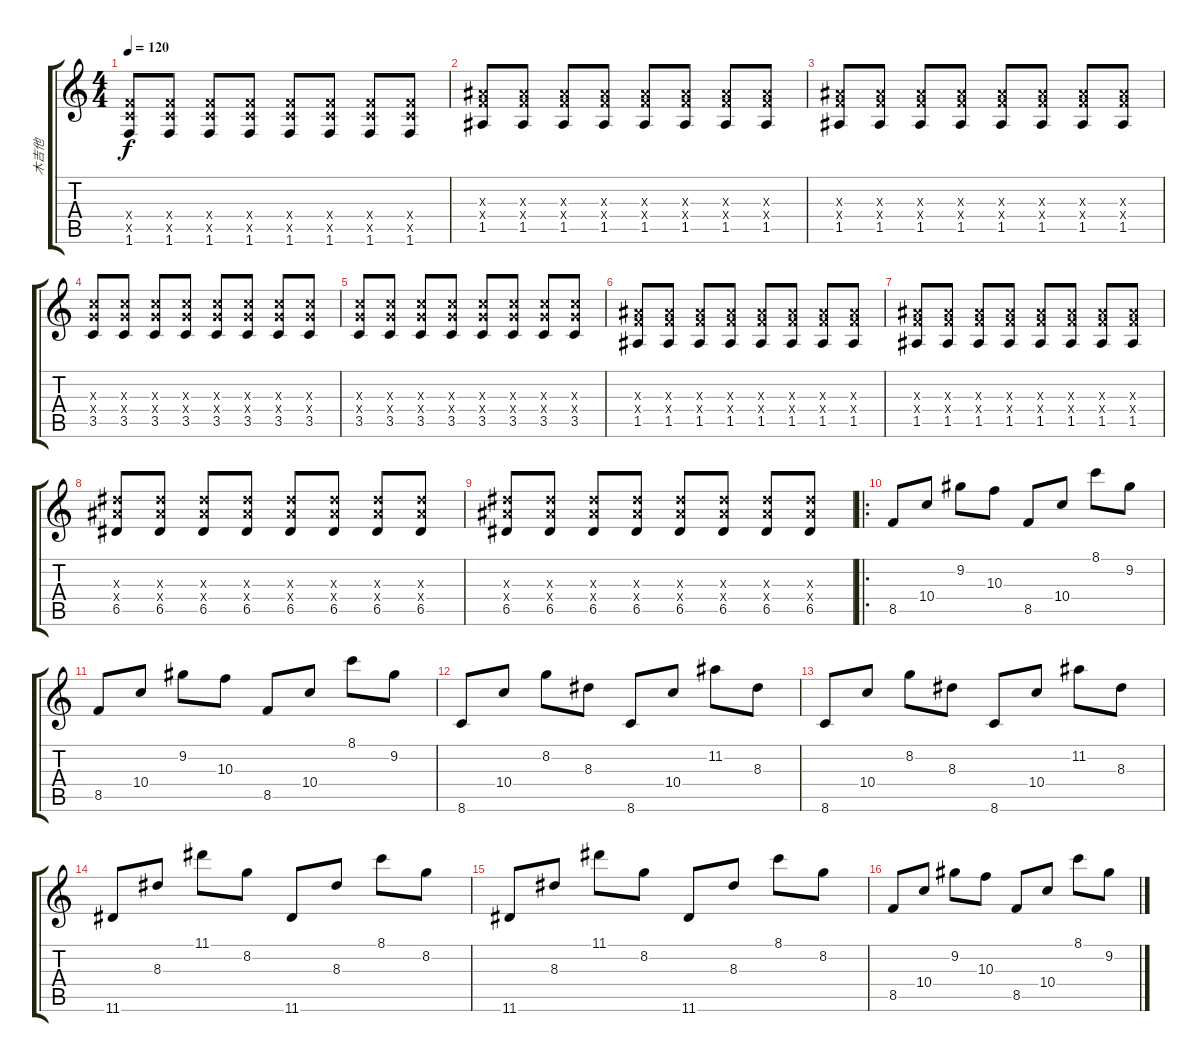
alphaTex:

\track ("木吉他" "木吉他") {instrument acousticguitarsteel}
\staff {score tabs}
\tuning (E4 B3 G3 D3 A2 E2) {hide}
\ts (4 4)
\tempo 120
\clef g2
\ks c
(3.4{x} 3.5{x} 1.6).8{dy f} (3.4{x} 3.5{x} 1.6).8 (3.4{x} 3.5{x} 1.6).8 (3.4{x} 3.5{x} 1.6).8 (3.4{x} 3.5{x} 1.6).8 (3.4{x} 3.5{x} 1.6).8 (3.4{x} 3.5{x} 1.6).8 (3.4{x} 3.5{x} 1.6).8 |
(3.3{x} 3.4{x} 1.5).8 (3.3{x} 3.4{x} 1.5).8 (3.3{x} 3.4{x} 1.5).8 (3.3{x} 3.4{x} 1.5).8 (3.3{x} 3.4{x} 1.5).8 (3.3{x} 3.4{x} 1.5).8 (3.3{x} 3.4{x} 1.5).8 (3.3{x} 3.4{x} 1.5).8 |
(3.3{x} 3.4{x} 1.5).8 (3.3{x} 3.4{x} 1.5).8 (3.3{x} 3.4{x} 1.5).8 (3.3{x} 3.4{x} 1.5).8 (3.3{x} 3.4{x} 1.5).8 (3.3{x} 3.4{x} 1.5).8 (3.3{x} 3.4{x} 1.5).8 (3.3{x} 3.4{x} 1.5).8 |
(5.3{x} 5.4{x} 3.5).8 (5.3{x} 5.4{x} 3.5).8 (5.3{x} 5.4{x} 3.5).8 (5.3{x} 5.4{x} 3.5).8 (5.3{x} 5.4{x} 3.5).8 (5.3{x} 5.4{x} 3.5).8 (5.3{x} 5.4{x} 3.5).8 (5.3{x} 5.4{x} 3.5).8 |
(5.3{x} 5.4{x} 3.5).8 (5.3{x} 5.4{x} 3.5).8 (5.3{x} 5.4{x} 3.5).8 (5.3{x} 5.4{x} 3.5).8 (5.3{x} 5.4{x} 3.5).8 (5.3{x} 5.4{x} 3.5).8 (5.3{x} 5.4{x} 3.5).8 (5.3{x} 5.4{x} 3.5).8 |
(3.3{x} 3.4{x} 1.5).8 (3.3{x} 3.4{x} 1.5).8 (3.3{x} 3.4{x} 1.5).8 (3.3{x} 3.4{x} 1.5).8 (3.3{x} 3.4{x} 1.5).8 (3.3{x} 3.4{x} 1.5).8 (3.3{x} 3.4{x} 1.5).8 (3.3{x} 3.4{x} 1.5).8 |
(3.3{x} 3.4{x} 1.5).8 (3.3{x} 3.4{x} 1.5).8 (3.3{x} 3.4{x} 1.5).8 (3.3{x} 3.4{x} 1.5).8 (3.3{x} 3.4{x} 1.5).8 (3.3{x} 3.4{x} 1.5).8 (3.3{x} 3.4{x} 1.5).8 (3.3{x} 3.4{x} 1.5).8 |
(8.3{x} 8.4{x} 6.5).8 (8.3{x} 8.4{x} 6.5).8 (8.3{x} 8.4{x} 6.5).8 (8.3{x} 8.4{x} 6.5).8 (8.3{x} 8.4{x} 6.5).8 (8.3{x} 8.4{x} 6.5).8 (8.3{x} 8.4{x} 6.5).8 (8.3{x} 8.4{x} 6.5).8 |
(8.3{x} 8.4{x} 6.5).8 (8.3{x} 8.4{x} 6.5).8 (8.3{x} 8.4{x} 6.5).8 (8.3{x} 8.4{x} 6.5).8 (8.3{x} 8.4{x} 6.5).8 (8.3{x} 8.4{x} 6.5).8 (8.3{x} 8.4{x} 6.5).8 (8.3{x} 8.4{x} 6.5).8 |
\ro
8.5.8 10.4.8 9.2.8 10.3.8 8.5.8 10.4.8 8.1.8 9.2.8 |
8.5.8 10.4.8 9.2.8 10.3.8 8.5.8 10.4.8 8.1.8 9.2.8 |
8.6.8 10.4.8 8.2.8 8.3.8 8.6.8 10.4.8 11.2.8 8.3.8 |
8.6.8 10.4.8 8.2.8 8.3.8 8.6.8 10.4.8 11.2.8 8.3.8 |
11.6.8 8.3.8 11.1.8 8.2.8 11.6.8 8.3.8 8.1.8 8.2.8 |
11.6.8 8.3.8 11.1.8 8.2.8 11.6.8 8.3.8 8.1.8 8.2.8 |
8.5.8 10.4.8 9.2.8 10.3.8 8.5.8 10.4.8 8.1.8 9.2.8
